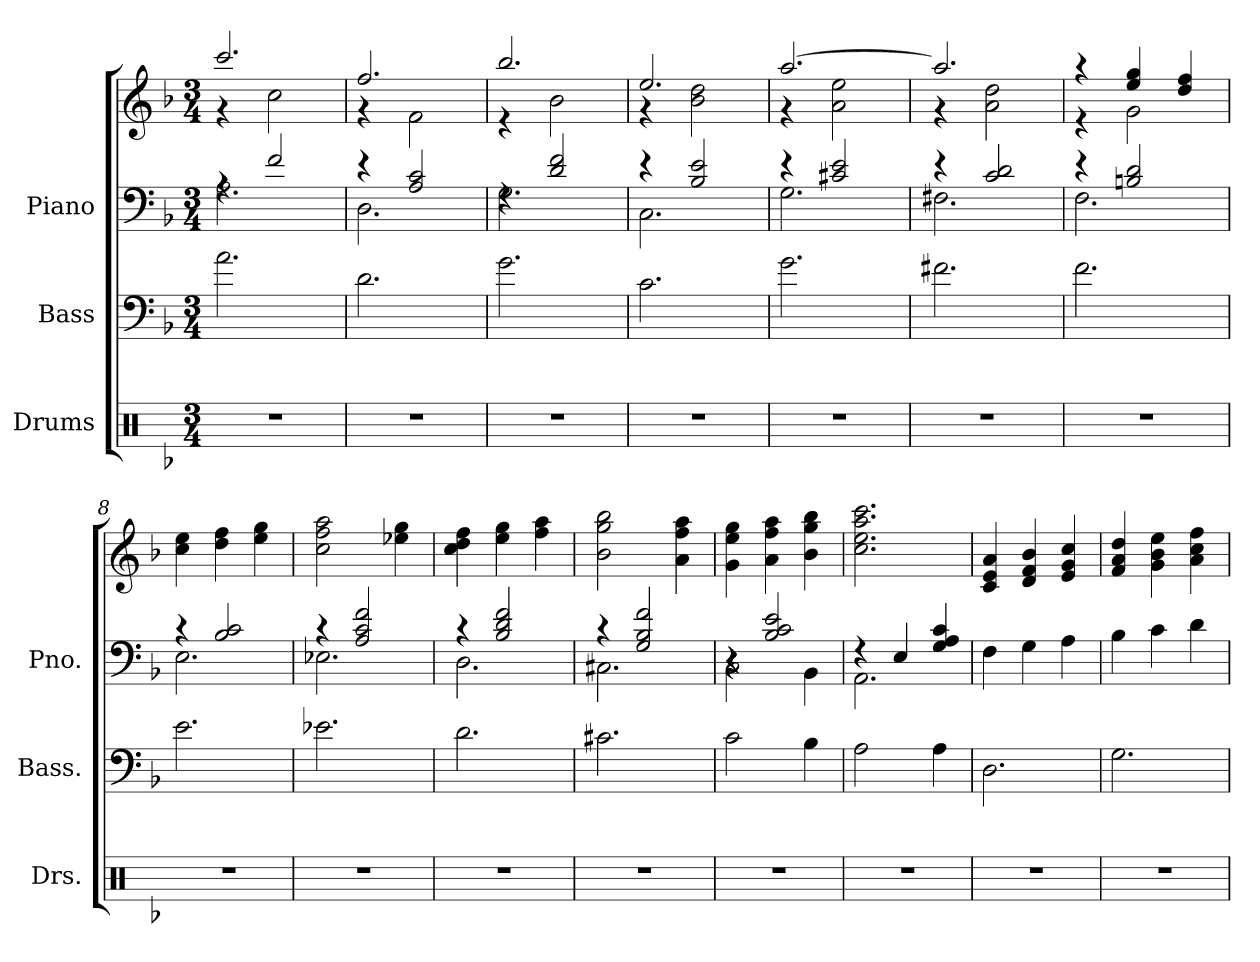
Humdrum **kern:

**kern	**kern	**kern	**kern
*part3	*part2	*part1	*part1
*staff4	*staff3	*staff2	*staff1
*I"Drums	*I"Bass	*I"Piano	*
*I'Drs.	*I'Bass.	*I'Pno.	*
*clefX	*clefF4	*clefF4	*clefG2
*	*ITrd7c12	*	*
*k[b-]	*k[b-]	*k[b-]	*k[b-]
*M3/4	*M3/4	*M3/4	*M3/4
*MM180	*MM180	*MM180	*MM180
=1	=1	=1	=1
*	*	*^	*^
2.r	2.A\	4rA	2.A\	2.ccc/	4r
.	.	2f/	.	.	2cc\
=2	=2	=2	=2	=2	=2
2.r	2.D\	4r	2.D\	2.ff/	4r
.	.	2A/ 2c/	.	.	2f\
=3	=3	=3	=3	=3	=3
2.r	2.G\	4rF	2.G\	2.bb-/	4r
.	.	2d/ 2f/	.	.	2b-\
=4	=4	=4	=4	=4	=4
2.r	2.C\	4r	2.C\	2.ee/	4r
.	.	2B-/ 2e/	.	.	2b-\ 2dd\
=5	=5	=5	=5	=5	=5
2.r	2.G\	4r	2.G\	[2.aa/	4r
.	.	2c#X/ 2e/	.	.	2a\ 2ee\
=6	=6	=6	=6	=6	=6
2.r	2.F#X\	4r	2.F#X\	2.aa/]	4r
.	.	2c/ 2d/	.	.	2a\ 2dd\
=7	=7	=7	=7	=7	=7
2.r	2.F\	4r	2.F\	4r	4r
.	.	2Bn/ 2d/	.	4ee/ 4gg/	2g\
.	.	.	.	4dd/ 4ff/	.
*	*	*	*	*v	*v
=8	=8	=8	=8	=8
2.r	2.E\	4r	2.E\	4cc\ 4ee\
.	.	2B-/ 2c/	.	4dd\ 4ff\
.	.	.	.	4ee\ 4gg\
!!LO:LB:g=z
=9	=9	=9	=9	=9
2.r	2.E-X\	4r	2.E-X\	2cc\ 2ff\ 2aa\
.	.	2A/ 2c/ 2f/	.	.
.	.	.	.	4ee-X\ 4gg\
=10	=10	=10	=10	=10
2.r	2.D\	4r	2.D\	4cc\ 4dd\ 4ff\
.	.	2B-/ 2d/ 2f/	.	4ee\ 4gg\
.	.	.	.	4ff\ 4aa\
=11	=11	=11	=11	=11
2.r	2.C#X\	4r	2.C#X\	2b-\ 2gg\ 2bb-\
.	.	2G/ 2B-/ 2f/	.	.
.	.	.	.	4a\ 4ff\ 4aa\
=12	=12	=12	=12	=12
*	*	*	*^	*
2.r	2C\	4r	2C\	4r	4g\ 4ee\ 4gg\
.	.	2B-/ 2c/ 2e/	.	2ryy	4a\ 4ff\ 4aa\
.	4BB-\	.	4BB-\	.	4b-\ 4gg\ 4bb-\
*	*	*	*v	*v	*
=13	=13	=13	=13	=13
2.r	2AA\	4r	2.AA\	2.cc\ 2.ee\ 2.aa\ 2.ccc\
.	.	4E/	.	.
.	4AA\	4G/ 4A/ 4c/	.	.
*	*	*v	*v	*
=14	=14	=14	=14
2.r	2.DD\	4F\	4c/ 4e/ 4a/
.	.	4G\	4d/ 4f/ 4b-/
.	.	4A\	4e/ 4g/ 4cc/
=15	=15	=15	=15
2.r	2.GG\	4B-\	4f/ 4a/ 4dd/
.	.	4c\	4g\ 4b-\ 4ee\
.	.	4d\	4a\ 4cc\ 4ff\
=	=	=	=
*-	*-	*-	*-
